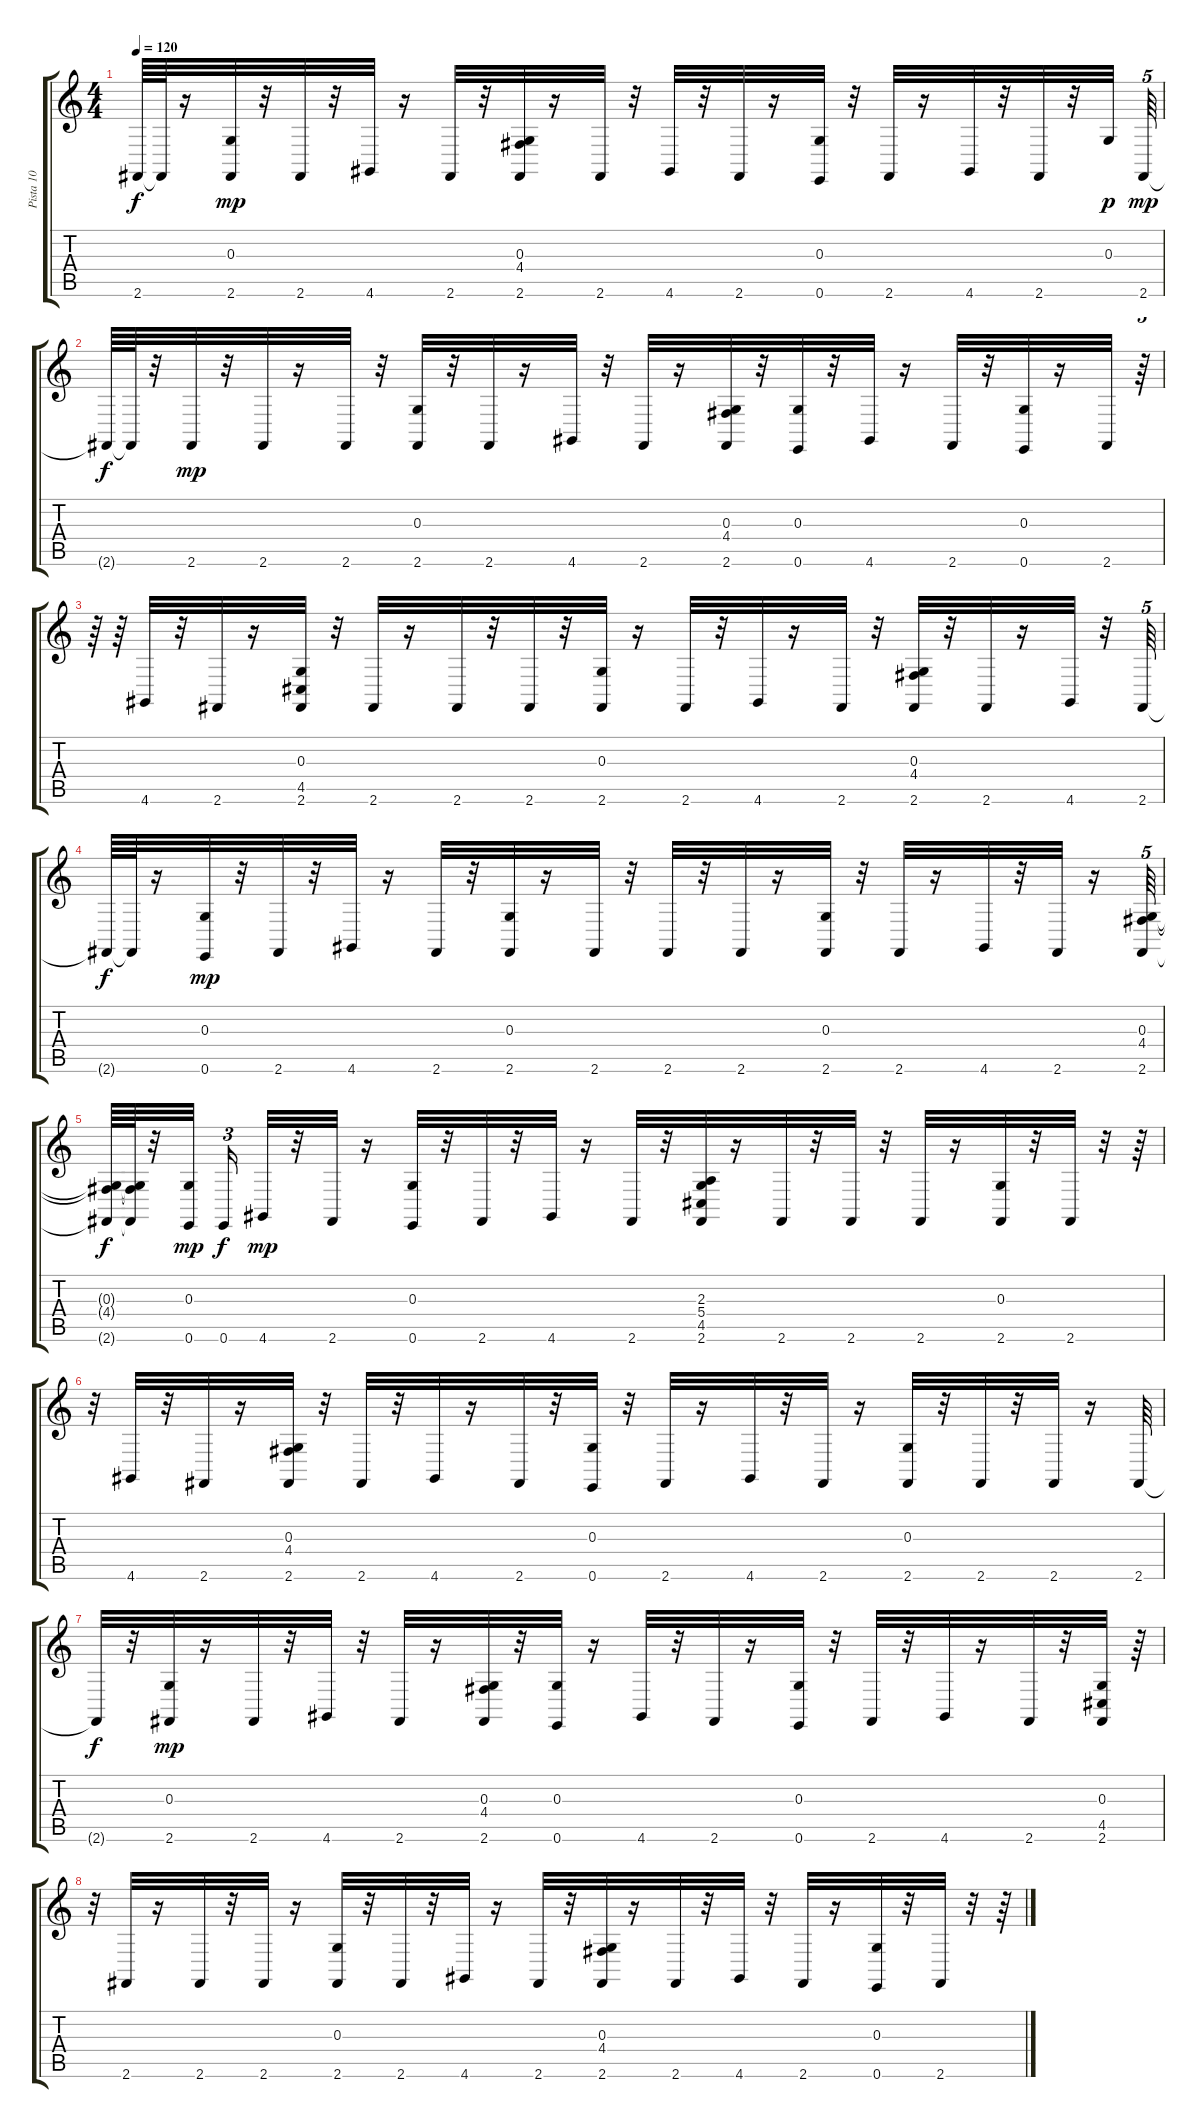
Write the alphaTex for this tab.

\track ("Pista 10" "Pista 10") {instrument acousticgrandpiano}
\staff {score tabs}
\tuning (E4 B3 G3 D3 A2 E2) {hide}
\ts (4 4)
\tempo 120
\clef g2
\ks c
2.6{t}.64{dy f} 2.6{t}.64 r.16 (0.3 2.6).32{dy mp} r.32 2.6.32 r.32 4.6.32 r.16 2.6.32 r.32 (0.3 4.4 2.6).32 r.16 2.6.32 r.32 4.6.32 r.32 2.6.32 r.16 (0.3 0.6).32 r.32 2.6.32 r.16 4.6.32 r.32 2.6.32 r.32 0.3.32{dy p} 2.6.64{tu (5 4) dy mp} |
2.6{t}.64{dy f} 2.6{t}.64 r.32 2.6.32{dy mp} r.32 2.6.32 r.16 2.6.32 r.32 (0.3 2.6).32 r.32 2.6.32 r.16 4.6.32 r.32 2.6.32 r.16 (0.3 4.4 2.6).32 r.32 (0.3 0.6).32 r.32 4.6.32 r.16 2.6.32 r.32 (0.3 0.6).32 r.16 2.6.32 r.64{tu (5 4)} |
r.64 r.64 4.6.32 r.32 2.6.32 r.16 (0.3 4.5 2.6).32 r.32 2.6.32 r.16 2.6.32 r.32 2.6.32 r.32 (0.3 2.6).32 r.16 2.6.32 r.32 4.6.32 r.16 2.6.32 r.32 (0.3 4.4 2.6).32 r.32 2.6.32 r.16 4.6.32 r.32 2.6.64{tu (5 4)} |
2.6{t}.64{dy f} 2.6{t}.64 r.16 (0.3 0.6).32{dy mp} r.32 2.6.32 r.32 4.6.32 r.16 2.6.32 r.32 (0.3 2.6).32 r.16 2.6.32 r.32 2.6.32 r.32 2.6.32 r.16 (0.3 2.6).32 r.32 2.6.32 r.16 4.6.32 r.32 2.6.32 r.16 (0.3 4.4 2.6).64{tu (5 4)} |
(0.3{t} 4.4{t} 2.6{t}).64{dy f} (0.3{t} 4.4{t} 2.6{t}).64 r.32 (0.3 0.6).32{dy mp} 0.6.16{tu (3 2) dy f} 4.6.32{dy mp} r.32 2.6.32 r.16 (0.3 0.6).32 r.32 2.6.32 r.32 4.6.32 r.16 2.6.32 r.32 (2.3 5.4 4.5 2.6).32 r.16 2.6.32 r.32 2.6.32 r.32 2.6.32 r.16 (0.3 2.6).32 r.32 2.6.32 r.32 r.64 |
r.32 4.6.32 r.32 2.6.32 r.16 (0.3 4.4 2.6).32 r.32 2.6.32 r.32 4.6.32 r.16 2.6.32 r.32 (0.3 0.6).32 r.32 2.6.32 r.16 4.6.32 r.32 2.6.32 r.16 (0.3 2.6).32 r.32 2.6.32 r.32 2.6.32 r.16 2.6.64 |
2.6{t}.32{dy f} r.32 (0.3 2.6).32{dy mp} r.16 2.6.32 r.32 4.6.32 r.32 2.6.32 r.16 (0.3 4.4 2.6).32 r.32 (0.3 0.6).32 r.16 4.6.32 r.32 2.6.32 r.16 (0.3 0.6).32 r.32 2.6.32 r.32 4.6.32 r.16 2.6.32 r.32 (0.3 4.5 2.6).32 r.64 |
r.32 2.6.32 r.16 2.6.32 r.32 2.6.32 r.16 (0.3 2.6).32 r.32 2.6.32 r.32 4.6.32 r.16 2.6.32 r.32 (0.3 4.4 2.6).32 r.16 2.6.32 r.32 4.6.32 r.32 2.6.32 r.16 (0.3 0.6).32 r.32 2.6.32 r.32 r.64
